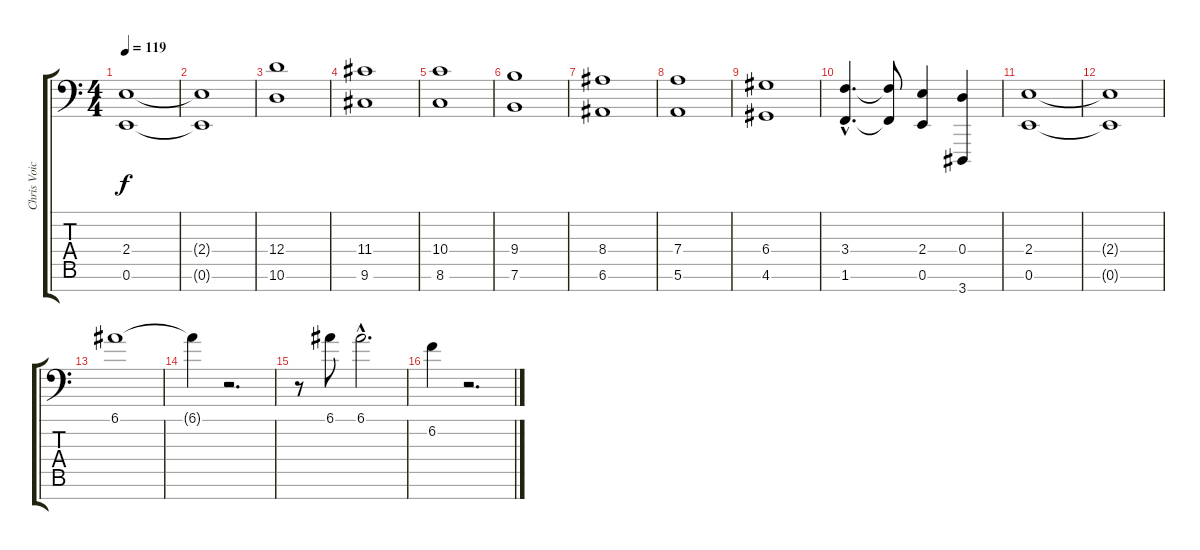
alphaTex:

\track ("Chris Voice" "Chris Voic") {instrument viola}
\staff {score tabs}
\tuning (E4 B3 G3 D3 A2 E2 C-1) {hide}
\ts (4 4)
\tempo 119
\clef f4
\ks c
(2.4 0.6).1{dy f} |
(2.4{t} 0.6{t}).1 |
(12.4 10.6).1 |
(11.4 9.6).1 |
(10.4 8.6).1 |
(9.4 7.6).1 |
(8.4 6.6).1 |
(7.4 5.6).1 |
(6.4 4.6).1 |
(3.4{hac} 1.6{hac}).4{d} (3.4{t} 1.6{t}).8 (2.4 0.6).4 (0.4 3.7).4 |
(2.4 0.6).1 |
(2.4{t} 0.6{t}).1{volume 12} |
6.1.1{instrument viola} |
6.1{t}.4 r.2{d} |
r.8 6.1.8 6.1{hac}.2{d} |
6.2.4 r.2{d}
